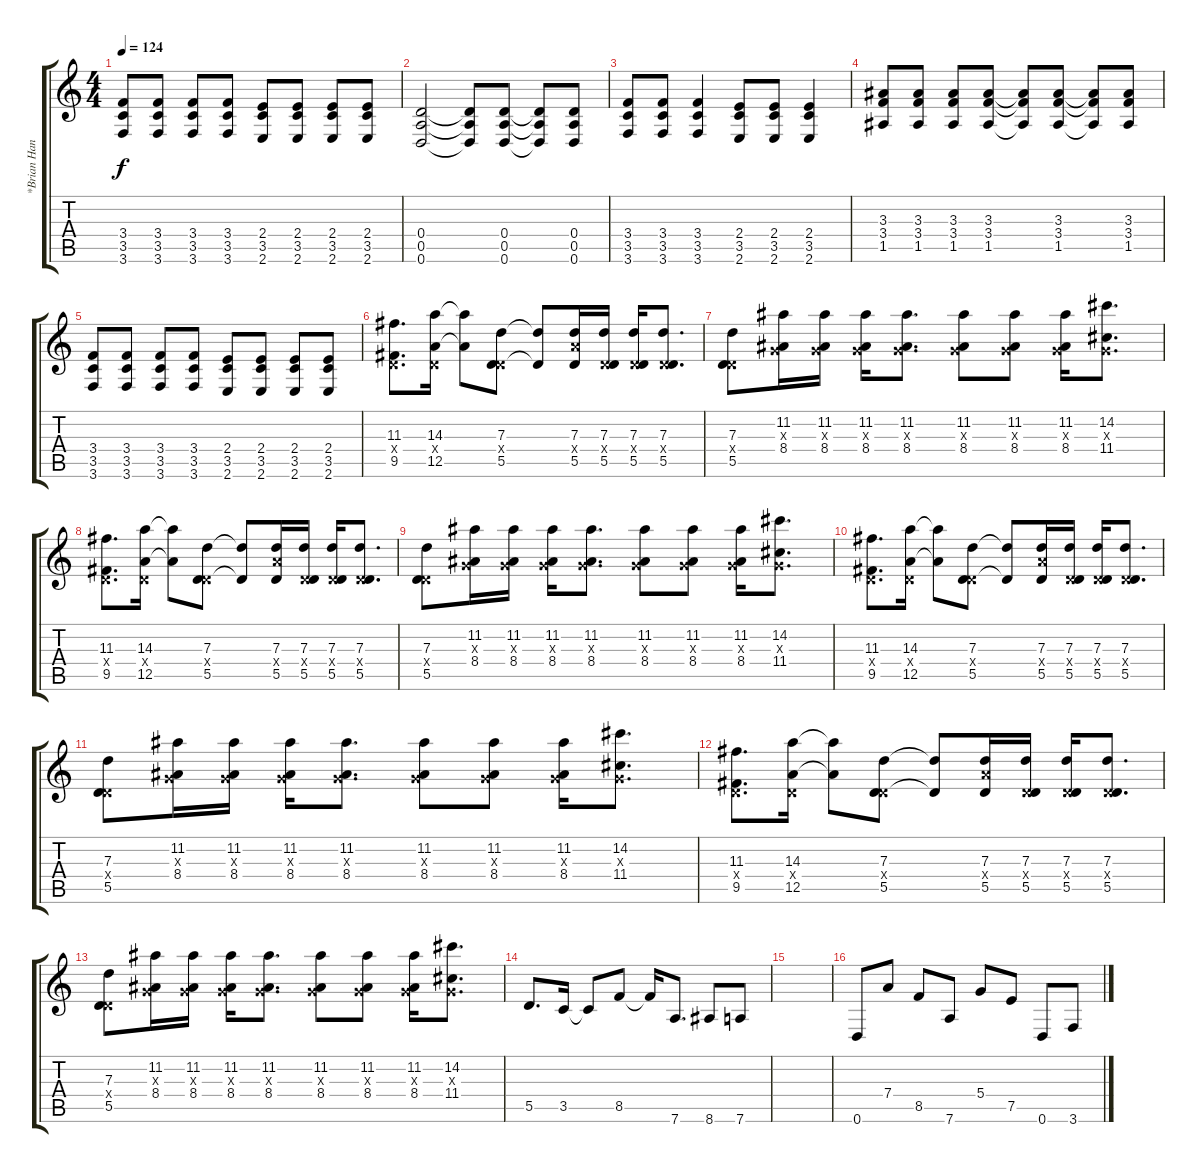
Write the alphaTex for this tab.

\track ("*Brian Haner*" "*Brian Han") {instrument distortionguitar}
\staff {score tabs}
\tuning (E4 B3 G3 D3 A2 D2) {hide}
\ts (4 4)
\tempo 124
\clef g2
\ks c
(3.4 3.5 3.6).8{dy f} (3.4 3.5 3.6).8 (3.4 3.5 3.6).8 (3.4 3.5 3.6).8 (2.4 3.5 2.6).8 (2.4 3.5 2.6).8 (2.4 3.5 2.6).8 (2.4 3.5 2.6).8 |
(0.4 0.5 0.6).2 (0.4{t} 0.5{t} 0.6{t}).8 (0.4 0.5 0.6).8 (0.4{t} 0.5{t} 0.6{t}).8 (0.4 0.5 0.6).8 |
(3.4 3.5 3.6).8 (3.4 3.5 3.6).8 (3.4 3.5 3.6).4 (2.4 3.5 2.6).8 (2.4 3.5 2.6).8 (2.4 3.5 2.6).4 |
(3.3 3.4 1.5).8 (3.3 3.4 1.5).8 (3.3 3.4 1.5).8 (3.3 3.4 1.5).8 (3.3{t} 3.4{t} 1.5{t}).8 (3.3 3.4 1.5).8 (3.3{t} 3.4{t} 1.5{t}).8 (3.3 3.4 1.5).8 |
(3.4 3.5 3.6).8 (3.4 3.5 3.6).8 (3.4 3.5 3.6).8 (3.4 3.5 3.6).8 (2.4 3.5 2.6).8 (2.4 3.5 2.6).8 (2.4 3.5 2.6).8 (2.4 3.5 2.6).8 |
(11.3 0.4{x} 9.5).8{d volume 14} (14.3 0.4{x} 12.5).16 (14.3{t} 12.5{t}).8 (7.3 0.4{x} 5.5).8 (7.3{t} 5.5{t}).8 (7.3 7.4{x} 5.5).16 (7.3 0.4{x} 5.5).16 (7.3 0.4{x} 5.5).16 (7.3 0.4{x} 5.5).8{d} |
(7.3 0.4{x} 5.5).8 (11.2 0.3{x} 8.4).16 (11.2 0.3{x} 8.4).16 (11.2 0.3{x} 8.4).16 (11.2 0.3{x} 8.4).8{d} (11.2 0.3{x} 8.4).8 (11.2 0.3{x} 8.4).8 (11.2 0.3{x} 8.4).16 (14.2 0.3{x} 11.4).8{d} |
(11.3 0.4{x} 9.5).8{d} (14.3 0.4{x} 12.5).16 (14.3{t} 12.5{t}).8 (7.3 0.4{x} 5.5).8 (7.3{t} 5.5{t}).8 (7.3 7.4{x} 5.5).16 (7.3 0.4{x} 5.5).16 (7.3 0.4{x} 5.5).16 (7.3 0.4{x} 5.5).8{d} |
(7.3 0.4{x} 5.5).8 (11.2 0.3{x} 8.4).16 (11.2 0.3{x} 8.4).16 (11.2 0.3{x} 8.4).16 (11.2 0.3{x} 8.4).8{d} (11.2 0.3{x} 8.4).8 (11.2 0.3{x} 8.4).8 (11.2 0.3{x} 8.4).16 (14.2 0.3{x} 11.4).8{d} |
(11.3 0.4{x} 9.5).8{d} (14.3 0.4{x} 12.5).16 (14.3{t} 12.5{t}).8 (7.3 0.4{x} 5.5).8 (7.3{t} 5.5{t}).8 (7.3 7.4{x} 5.5).16 (7.3 0.4{x} 5.5).16 (7.3 0.4{x} 5.5).16 (7.3 0.4{x} 5.5).8{d} |
(7.3 0.4{x} 5.5).8 (11.2 0.3{x} 8.4).16 (11.2 0.3{x} 8.4).16 (11.2 0.3{x} 8.4).16 (11.2 0.3{x} 8.4).8{d} (11.2 0.3{x} 8.4).8 (11.2 0.3{x} 8.4).8 (11.2 0.3{x} 8.4).16 (14.2 0.3{x} 11.4).8{d} |
(11.3 0.4{x} 9.5).8{d} (14.3 0.4{x} 12.5).16 (14.3{t} 12.5{t}).8 (7.3 0.4{x} 5.5).8 (7.3{t} 5.5{t}).8 (7.3 7.4{x} 5.5).16 (7.3 0.4{x} 5.5).16 (7.3 0.4{x} 5.5).16 (7.3 0.4{x} 5.5).8{d} |
(7.3 0.4{x} 5.5).8 (11.2 0.3{x} 8.4).16 (11.2 0.3{x} 8.4).16 (11.2 0.3{x} 8.4).16 (11.2 0.3{x} 8.4).8{d} (11.2 0.3{x} 8.4).8 (11.2 0.3{x} 8.4).8 (11.2 0.3{x} 8.4).16 (14.2 0.3{x} 11.4).8{d} |
5.5.8{d} 3.5.16 3.5{t}.8 8.5.8 8.5{t}.16 7.6.8{d} 8.6.8 7.6.8 |
|
0.6.8 7.4.8 8.5.8 7.6.8 5.4.8 7.5.8 0.6.8 3.6.8
